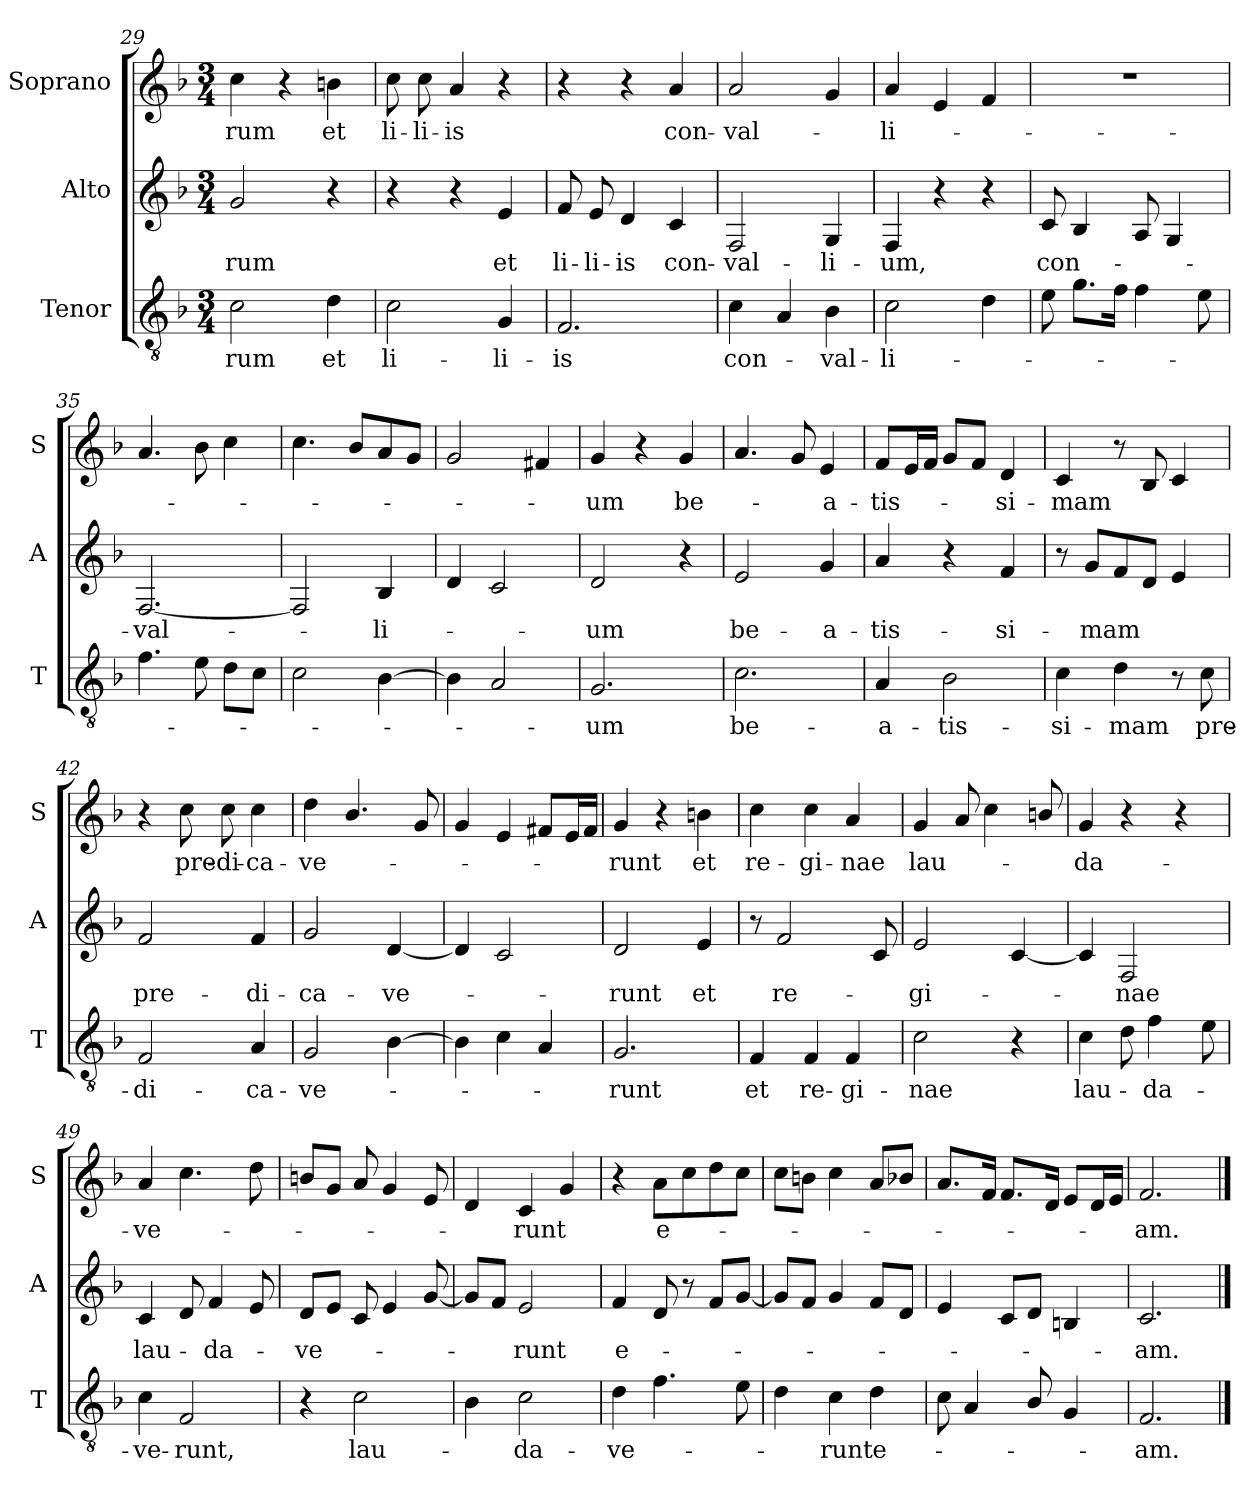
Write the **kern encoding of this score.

**kern	**text	**kern	**text	**kern	**text
*part3	*part3	*part2	*part2	*part1	*part1
*staff3	*staff3	*staff2	*staff2	*staff1	*staff1
*I"Tenor	*	*I"Alto	*	*I"Soprano	*
*I'T	*	*I'A	*	*I'S	*
*clefGv2	*	*clefG2	*	*clefG2	*
*k[b-]	*	*k[b-]	*	*k[b-]	*
*M3/4	*	*M3/4	*	*M3/4	*
=29	=29	=29	=29	=29	=29
!	!LO:LY:b	!	!LO:LY:b	!	!LO:LY:b
2c	rum	2g	rum	4cc	rum
.	.	.	.	4r	.
!	!LO:LY:b	!	!	!	!LO:LY:b
4d	et	4r	.	4bn	et
=30	=30	=30	=30	=30	=30
!	!LO:LY:b	!	!	!	!LO:LY:b
2c	li-	4r	.	8cc	li-
!	!	!	!	!	!LO:LY:b
.	.	.	.	8cc	-li-
!	!	!	!	!	!LO:LY:b
.	.	4r	.	4a	-is
!	!LO:LY:b	!	!LO:LY:b	!	!
4G	-li-	4e	et	4r	.
=31	=31	=31	=31	=31	=31
!	!LO:LY:b	!	!LO:LY:b	!	!
2.F	-is	8f	li-	4r	.
!	!	!	!LO:LY:b	!	!
.	.	8e	-li-	.	.
!	!	!	!LO:LY:b	!	!
.	.	4d	-is	4r	.
!	!	!	!LO:LY:b	!	!LO:LY:b
.	.	4c	con-	4a	con-
=32	=32	=32	=32	=32	=32
!	!LO:LY:b	!	!LO:LY:b	!	!LO:LY:b
4c	con-	2F	-val-	2a	-val-
4A	.	.	.	.	.
!	!LO:LY:b	!	!LO:LY:b	!	!
4B-	val-	4G	-li-	4g	.
=33	=33	=33	=33	=33	=33
!	!LO:LY:b	!	!LO:LY:b	!	!LO:LY:b
2c	-li-	4F	-um,	4a	li-
.	.	4r	.	4e	.
4d	.	4r	.	4f	.
!!LO:LB:g=z
=34	=34	=34	=34	=34	=34
!	!	!	!LO:LY:b	!	!
8e	.	8c	con-	2.r	.
8.gL	.	4B-	.	.	.
16fJk	.	.	.	.	.
4f	.	8A	.	.	.
.	.	4G	.	.	.
8e	.	.	.	.	.
=35	=35	=35	=35	=35	=35
!	!	!	!LO:LY:b	!	!
4.f	.	[2.F	val-	4.a	.
8e	.	.	.	8b-	.
8dL	.	.	.	4cc	.
8cJ	.	.	.	.	.
=36	=36	=36	=36	=36	=36
2c	.	2F]	.	4.cc	.
.	.	.	.	8b-L	.
!	!	!	!LO:LY:b	!	!
[4B-	.	4B-	li-	8a	.
.	.	.	.	8gJ	.
=37	=37	=37	=37	=37	=37
4B-]	.	4d	.	2g	.
2A	.	2c	.	.	.
.	.	.	.	4f#X	.
=38	=38	=38	=38	=38	=38
!	!LO:LY:b	!	!LO:LY:b	!	!LO:LY:b
2.G	um	2d	um	4g	um
.	.	.	.	4r	.
!	!	!	!	!	!LO:LY:b
.	.	4r	.	4g	be-
=39	=39	=39	=39	=39	=39
!	!LO:LY:b	!	!LO:LY:b	!	!
2.c	be-	2e	be-	4.a	.
.	.	.	.	8g	.
!	!	!	!LO:LY:b	!	!LO:LY:b
.	.	4g	-a-	4e	a-
=40	=40	=40	=40	=40	=40
!	!LO:LY:b	!	!LO:LY:b	!	!LO:LY:b
4A	-a-	4a	-tis-	8fL	-tis-
.	.	.	.	16eL	.
.	.	.	.	16fJJ	.
!	!LO:LY:b	!	!	!	!
2B-	-tis-	4r	.	8gL	.
.	.	.	.	8fJ	.
!	!	!	!LO:LY:b	!	!LO:LY:b
.	.	4f	-si-	4d	si-
=41	=41	=41	=41	=41	=41
!	!LO:LY:b	!	!	!	!LO:LY:b
4c	-si-	8r	.	4c	-mam
!	!	!	!LO:LY:b	!	!
.	.	8gL	-mam	.	.
!	!LO:LY:b	!	!	!	!
4d	-mam	8f	.	8r	.
.	.	8dJ	.	8B-	.
8r	.	4e	.	4c	.
!	!LO:LY:b	!	!	!	!
8c	pre-	.	.	.	.
!!LO:LB:g=z
=42	=42	=42	=42	=42	=42
!	!LO:LY:b	!	!LO:LY:b	!	!
2F	-di-	2f	pre-	4r	.
!	!	!	!	!	!LO:LY:b
.	.	.	.	8cc	pre-
!	!	!	!	!	!LO:LY:b
.	.	.	.	8cc	-di-
!	!LO:LY:b	!	!LO:LY:b	!	!LO:LY:b
4A	-ca-	4f	-di-	4cc	-ca-
=43	=43	=43	=43	=43	=43
!	!LO:LY:b	!	!LO:LY:b	!	!LO:LY:b
2G	-ve-	2g	-ca-	4dd	-ve-
.	.	.	.	4.b-/	.
!	!	!	!LO:LY:b	!	!
[4B-	.	[4d	-ve-	.	.
.	.	.	.	8g	.
=44	=44	=44	=44	=44	=44
4B-]	.	4d]	.	4g	.
4c	.	2c	.	4e	.
4A	.	.	.	8f#XL	.
.	.	.	.	16eL	.
.	.	.	.	16f#JJ	.
=45	=45	=45	=45	=45	=45
!	!LO:LY:b	!	!LO:LY:b	!	!LO:LY:b
2.G	runt	2d	runt	4g	runt
.	.	.	.	4r	.
!	!	!	!LO:LY:b	!	!LO:LY:b
.	.	4e	et	4bn	et
=46	=46	=46	=46	=46	=46
!	!LO:LY:b	!	!	!	!LO:LY:b
4F	et	8r	.	4cc	re-
!	!	!	!LO:LY:b	!	!
.	.	2f	re-	.	.
!	!LO:LY:b	!	!	!	!LO:LY:b
4F	re-	.	.	4cc	-gi-
!	!LO:LY:b	!	!	!	!LO:LY:b
4F	-gi-	.	.	4a	-nae
.	.	8c	.	.	.
=47	=47	=47	=47	=47	=47
!	!LO:LY:b	!	!LO:LY:b	!	!LO:LY:b
2c	-nae	2e	gi-	4g	lau-
.	.	.	.	8a	.
.	.	.	.	4cc	.
4r	.	[4c	.	.	.
.	.	.	.	8bn/	.
=48	=48	=48	=48	=48	=48
!	!LO:LY:b	!	!	!	!LO:LY:b
4c	lau-	4c]	.	4g	da-
!	!	!	!LO:LY:b	!	!
8d	.	2F	nae	4r	.
!	!LO:LY:b	!	!	!	!
4f	da-	.	.	.	.
.	.	.	.	4r	.
8e	.	.	.	.	.
=49	=49	=49	=49	=49	=49
!	!LO:LY:b	!	!LO:LY:b	!	!LO:LY:b
4c	ve-	4c	lau-	4a	-ve-
!	!LO:LY:b	!	!	!	!
2F	-runt,	8d	.	4.cc	.
!	!	!	!LO:LY:b	!	!
.	.	4f	da-	.	.
.	.	8e	.	8dd	.
!!LO:LB:g=z
=50	=50	=50	=50	=50	=50
!	!	!	!LO:LY:b	!	!
4r	.	8dL	ve-	8bnL	.
.	.	8eJ	.	8gJ	.
!	!LO:LY:b	!	!	!	!
2c	lau-	8c	.	8a	.
.	.	4e	.	4g	.
.	.	[8g	.	8e	.
=51	=51	=51	=51	=51	=51
4B-	.	8gL]	.	4d	.
.	.	8fJ	.	.	.
!	!LO:LY:b	!	!LO:LY:b	!	!LO:LY:b
2c	da-	2e	runt	4c	runt
.	.	.	.	4g	.
=52	=52	=52	=52	=52	=52
!	!LO:LY:b	!	!LO:LY:b	!	!
4d	-ve-	4f	e-	4r	.
!	!	!	!	!	!LO:LY:b
4.f	.	8d	.	8aL	e-
.	.	8r	.	8cc	.
.	.	8fL	.	8dd	.
8e	.	[8gJ	.	8ccJ	.
=53	=53	=53	=53	=53	=53
4d	.	8gL]	.	8ccL	.
.	.	8fJ	.	8bnJ	.
!	!LO:LY:b	!	!	!	!
4c	runt	4g	.	4cc	.
!	!LO:LY:b	!	!	!	!
4d	e-	8fL	.	8aL	.
.	.	8dJ	.	8b-XJ	.
=54	=54	=54	=54	=54	=54
8c	.	4e	.	8.aL	.
4A	.	.	.	.	.
.	.	.	.	16fJk	.
.	.	8cL	.	8.fL	.
8B-/	.	8dJ	.	.	.
.	.	.	.	16dJk	.
4G	.	4Bn	.	8eL	.
.	.	.	.	16dL	.
.	.	.	.	16eJJ	.
=55	=55	=55	=55	=55	=55
!	!LO:LY:b	!	!LO:LY:b	!	!LO:LY:b
2.F	am.	2.c	am.	2.f	am.
==	==	==	==	==	==
*-	*-	*-	*-	*-	*-
